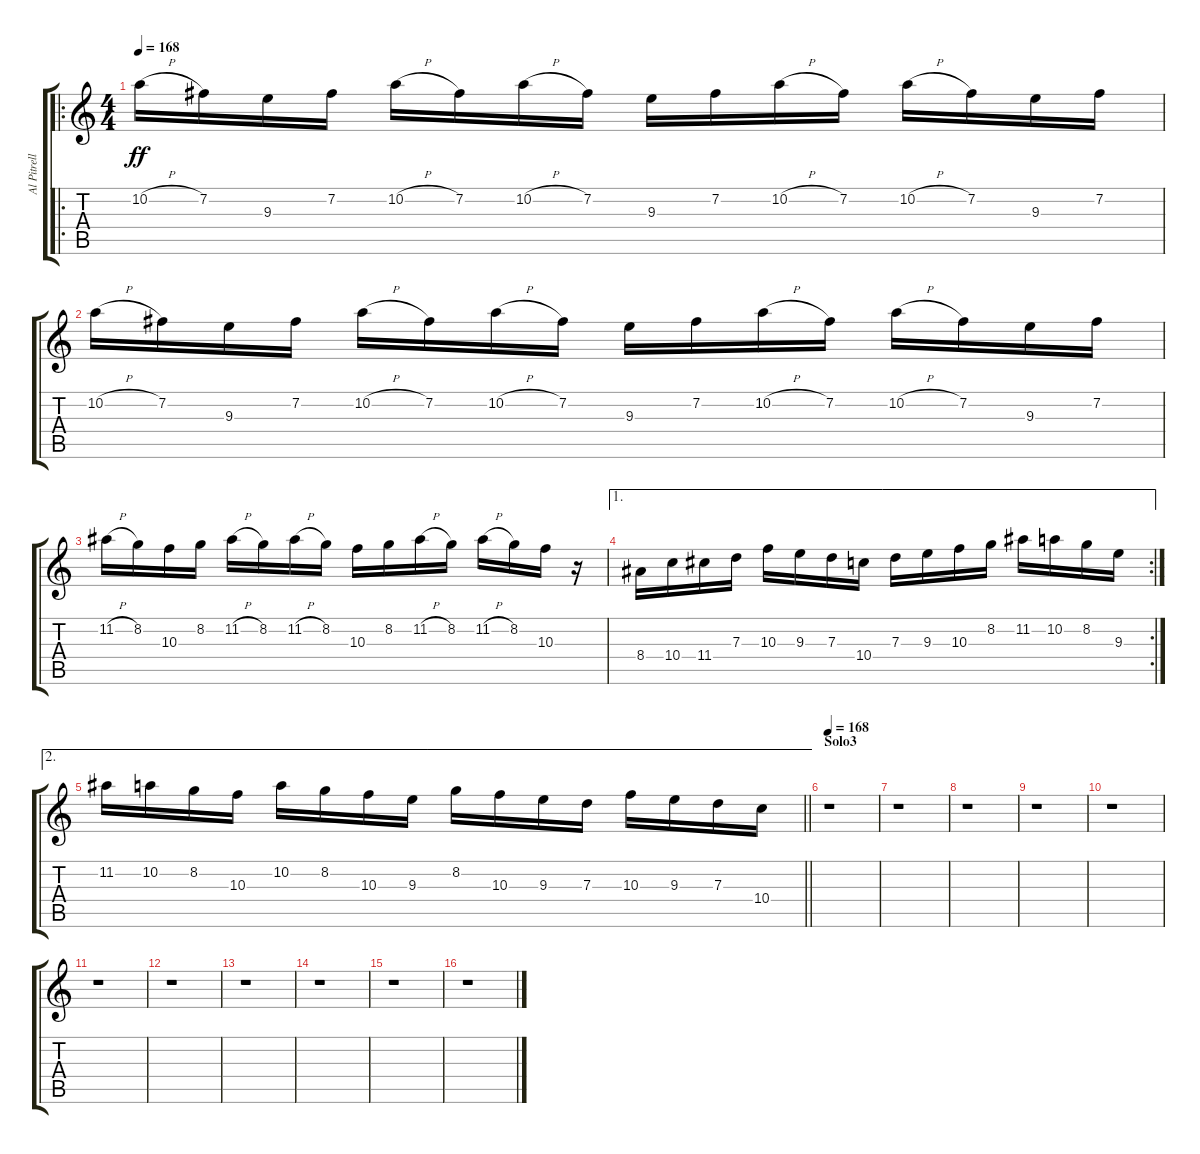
\track ("Al Pitrelli Solo" "Al Pitrell") {instrument distortionguitar}
\staff {score tabs}
\tuning (E4 B3 G3 D3 A2 E2) {hide}
\ro
\ts (4 4)
\tempo 168
\clef g2
\ks c
10.2{h}.16{dy ff} 7.2.16 9.3.16 7.2.16 10.2{h}.16 7.2.16 10.2{h}.16 7.2.16 9.3.16 7.2.16 10.2{h}.16 7.2.16 10.2{h}.16 7.2.16 9.3.16 7.2.16 |
10.2{h}.16 7.2.16 9.3.16 7.2.16 10.2{h}.16 7.2.16 10.2{h}.16 7.2.16 9.3.16 7.2.16 10.2{h}.16 7.2.16 10.2{h}.16 7.2.16 9.3.16 7.2.16 |
11.2{h}.16 8.2.16 10.3.16 8.2.16 11.2{h}.16 8.2.16 11.2{h}.16 8.2.16 10.3.16 8.2.16 11.2{h}.16 8.2.16 11.2{h}.16 8.2.16 10.3.16 r.16 |
\ae 1
\rc 2
8.4.16 10.4.16 11.4.16 7.3.16 10.3.16 9.3.16 7.3.16 10.4.16 7.3.16 9.3.16 10.3.16 8.2.16 11.2.16 10.2.16 8.2.16 9.3.16 |
\ae 2
\barLineRight lightlight
11.2.16 10.2.16 8.2.16 10.3.16 10.2.16 8.2.16 10.3.16 9.3.16 8.2.16 10.3.16 9.3.16 7.3.16 10.3.16 9.3.16 7.3.16 10.4.16 |
\section ("" "Solo3")
\tempo 168
r.1 |
r.1 |
r.1 |
r.1 |
r.1 |
r.1 |
r.1 |
r.1 |
r.1 |
r.1 |
r.1
